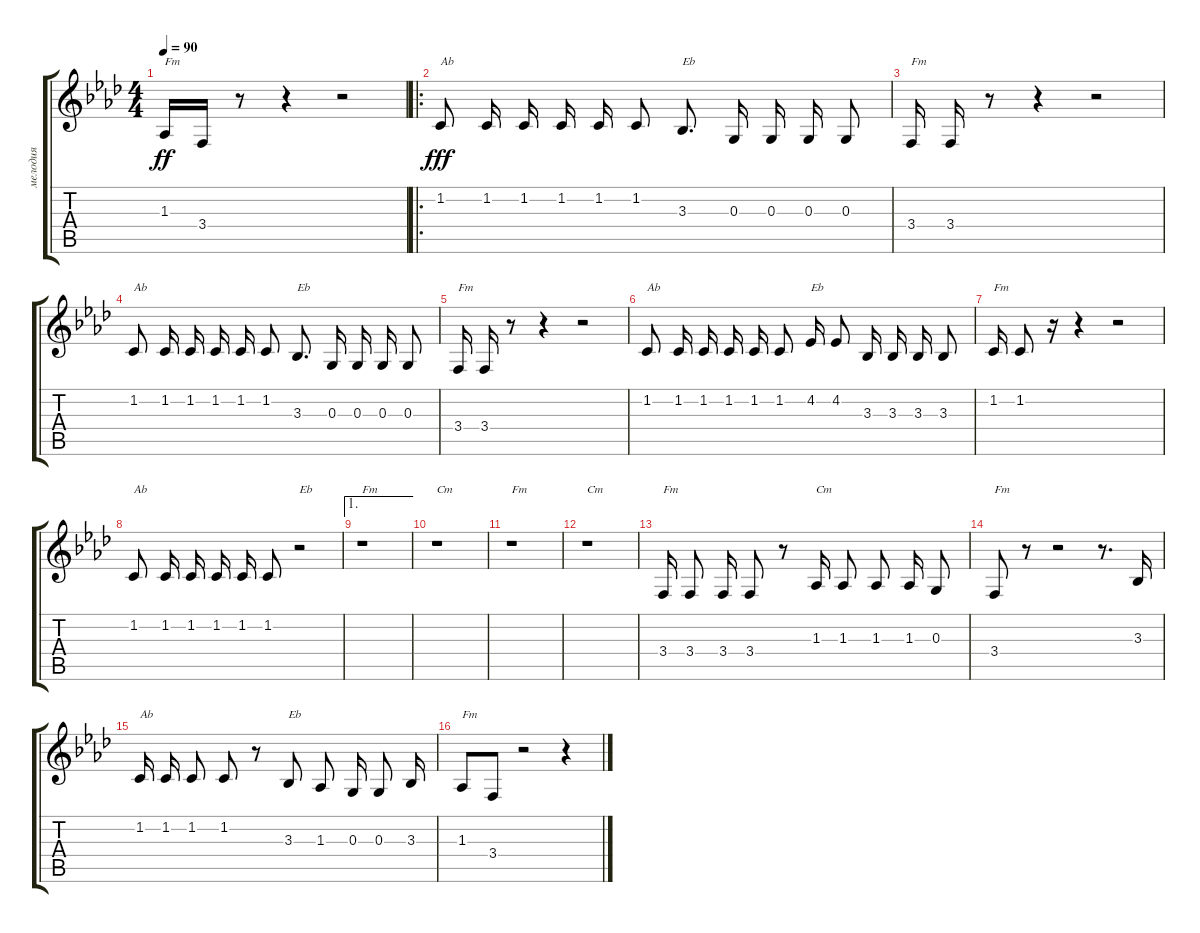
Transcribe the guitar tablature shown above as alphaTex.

\track ("мелодия" "мелодия") {instrument accordion}
\staff {score tabs}
\tuning (E4 B3 G3 D3 A2 E2) {hide}
\ts (4 4)
\tempo 90
\clef g2
\ks fminor
1.3.16{txt "Fm" dy ff} 3.4.16 r.8 r.4 r.2 |
\ro
1.2.8{txt "Ab" dy fff beam split} 1.2.16{beam split} 1.2.16 1.2.16{beam split} 1.2.16{beam split} 1.2.8 3.3.8{d txt "Eb" beam split} 0.3.16 0.3.16{beam split} 0.3.16{beam split} 0.3.8 |
3.4.16{txt "Fm" beam split} 3.4.16 r.8 r.4 r.2 |
1.2.8{txt "Ab" beam split} 1.2.16{beam split} 1.2.16 1.2.16{beam split} 1.2.16{beam split} 1.2.8 3.3.8{d txt "Eb" beam split} 0.3.16 0.3.16{beam split} 0.3.16{beam split} 0.3.8 |
3.4.16{txt "Fm" beam split} 3.4.16 r.8 r.4 r.2 |
1.2.8{txt "Ab" beam split} 1.2.16{beam split} 1.2.16 1.2.16{beam split} 1.2.16{beam split} 1.2.8 4.2.16{txt "Eb" beam split} 4.2.8{beam split} 3.3.16 3.3.16{beam split} 3.3.16{beam split} 3.3.8 |
1.2.16{txt "Fm" beam split} 1.2.8 r.16 r.4 r.2 |
1.2.8{txt "Ab" beam split} 1.2.16{beam split} 1.2.16 1.2.16{beam split} 1.2.16{beam split} 1.2.8 r.2{txt "Eb"} |
\ae 1
r.1{txt "Fm"} |
r.1{txt "Cm"} |
r.1{txt "Fm"} |
r.1{txt "Cm"} |
3.4.16{txt "Fm" beam split} 3.4.8{beam split} 3.4.16 3.4.8 r.8 1.3.16{txt "Cm" beam split} 1.3.8{beam split} 1.3.8 1.3.16{beam split} 0.3.8 |
3.4.8{txt "Fm"} r.8 r.2 r.8{d} 3.3.16 |
1.2.16{txt "Ab" beam split} 1.2.16{beam split} 1.2.8 1.2.8 r.8 3.3.8{txt "Eb" beam split} 1.3.8 0.3.16{beam split} 0.3.8{beam split} 3.3.16 |
1.3.8{txt "Fm"} 3.4.8 r.2 r.4
